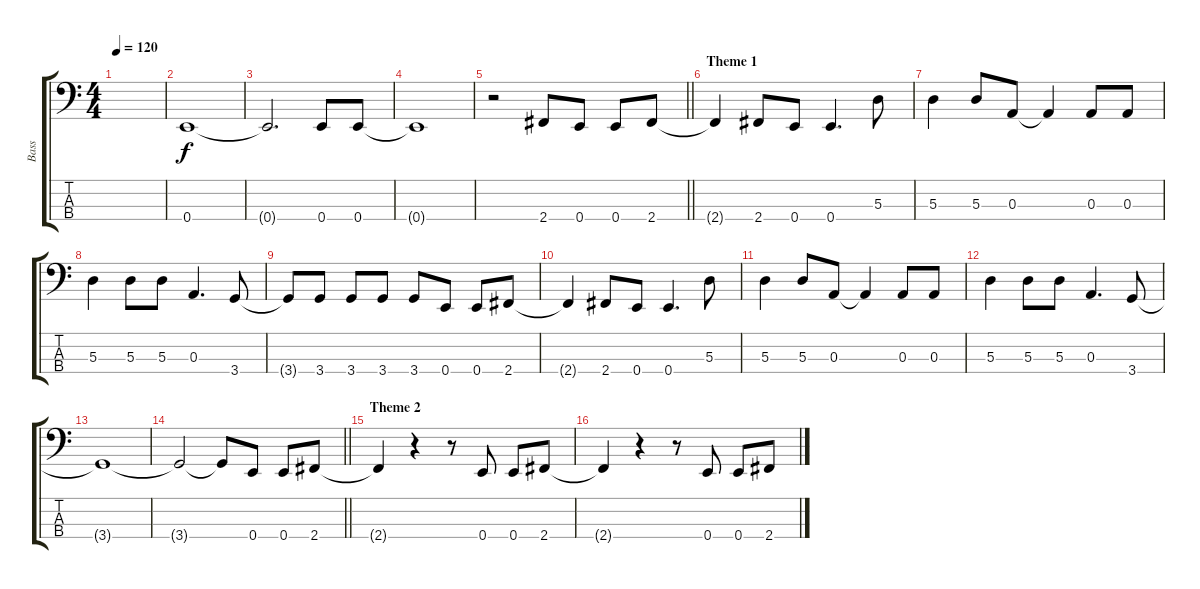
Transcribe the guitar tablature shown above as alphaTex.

\track ("Bass" "Bass") {instrument electricbassfinger}
\staff {score tabs}
\tuning (G2 D2 A1 E1) {hide}
\ts (4 4)
\tempo 120
\clef f4
\ks c
|
0.4.1 |
0.4{t}.2{d} 0.4.8 0.4.8 |
0.4{t}.1 |
\barLineRight lightlight
r.2 2.4.8 0.4.8 0.4.8 2.4.8 |
\section ("" "Theme 1")
2.4{t}.4 2.4.8 0.4.8 0.4.4{d} 5.3.8 |
5.3.4 5.3.8 0.3.8 0.3{t}.4 0.3.8 0.3.8 |
5.3.4 5.3.8 5.3.8 0.3.4{d} 3.4.8 |
3.4{t}.8 3.4.8 3.4.8 3.4.8 3.4.8 0.4.8 0.4.8 2.4.8 |
2.4{t}.4 2.4.8 0.4.8 0.4.4{d} 5.3.8 |
5.3.4 5.3.8 0.3.8 0.3{t}.4 0.3.8 0.3.8 |
5.3.4 5.3.8 5.3.8 0.3.4{d} 3.4.8 |
3.4{t}.1 |
\barLineRight lightlight
3.4{t}.2 3.4{t}.8 0.4.8 0.4.8 2.4.8 |
\section ("" "Theme 2")
2.4{t}.4 r.4 r.8 0.4.8 0.4.8 2.4.8 |
2.4{t}.4 r.4 r.8 0.4.8 0.4.8 2.4.8
